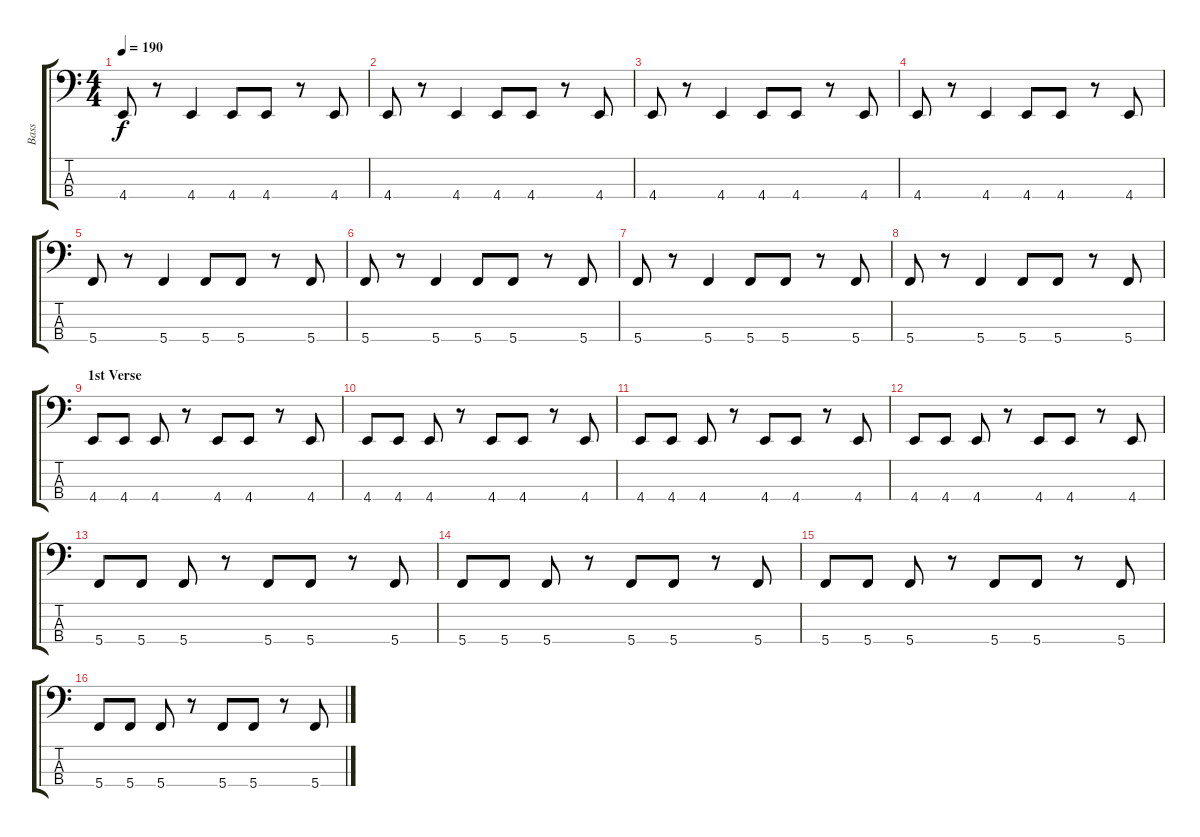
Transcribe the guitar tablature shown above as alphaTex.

\track ("Bass" "Bass") {instrument electricbasspick}
\staff {score tabs}
\tuning (Eb2 Bb1 F1 C1) {hide}
\ts (4 4)
\tempo 190
\clef f4
\ks c
4.4.8{dy f} r.8 4.4.4 4.4.8 4.4.8 r.8 4.4.8 |
4.4.8 r.8 4.4.4 4.4.8 4.4.8 r.8 4.4.8 |
4.4.8 r.8 4.4.4 4.4.8 4.4.8 r.8 4.4.8 |
4.4.8 r.8 4.4.4 4.4.8 4.4.8 r.8 4.4.8 |
5.4.8 r.8 5.4.4 5.4.8 5.4.8 r.8 5.4.8 |
5.4.8 r.8 5.4.4 5.4.8 5.4.8 r.8 5.4.8 |
5.4.8 r.8 5.4.4 5.4.8 5.4.8 r.8 5.4.8 |
5.4.8 r.8 5.4.4 5.4.8 5.4.8 r.8 5.4.8 |
\section ("" "1st Verse")
4.4.8 4.4.8 4.4.8 r.8 4.4.8 4.4.8 r.8 4.4.8 |
4.4.8 4.4.8 4.4.8 r.8 4.4.8 4.4.8 r.8 4.4.8 |
4.4.8 4.4.8 4.4.8 r.8 4.4.8 4.4.8 r.8 4.4.8 |
4.4.8 4.4.8 4.4.8 r.8 4.4.8 4.4.8 r.8 4.4.8 |
5.4.8 5.4.8 5.4.8 r.8 5.4.8 5.4.8 r.8 5.4.8 |
5.4.8 5.4.8 5.4.8 r.8 5.4.8 5.4.8 r.8 5.4.8 |
5.4.8 5.4.8 5.4.8 r.8 5.4.8 5.4.8 r.8 5.4.8 |
5.4.8 5.4.8 5.4.8 r.8 5.4.8 5.4.8 r.8 5.4.8
